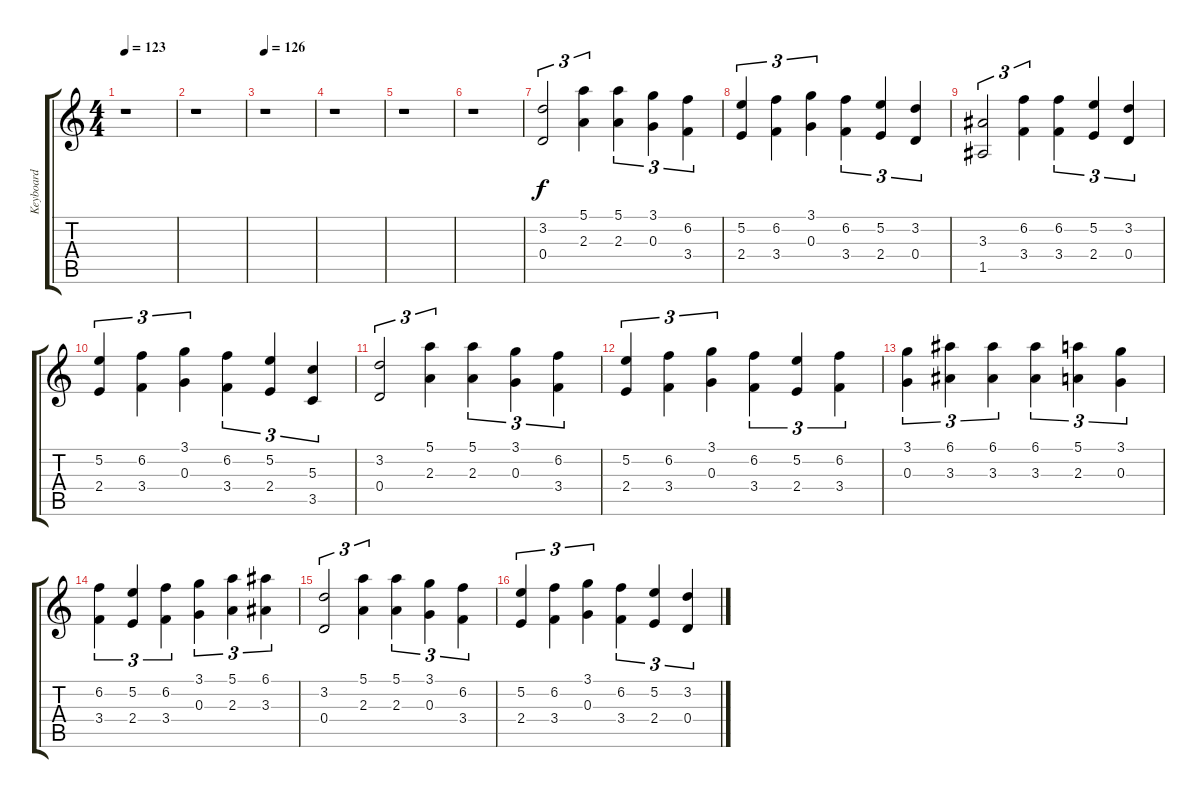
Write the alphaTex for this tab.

\track ("Keyboard" "Keyboard") {instrument acousticgrandpiano}
\staff {score tabs}
\tuning (E5 B4 G4 D4 A3 D3) {hide}
\ts (4 4)
\tempo 123
\clef g2
\ks c
r.1{dy f} |
r.1 |
\tempo 126
r.1 |
r.1 |
r.1 |
r.1 |
(3.2 0.4).2{tu (3 2)} (5.1 2.3).4{tu (3 2)} (5.1 2.3).4{tu (3 2)} (3.1 0.3).4{tu (3 2)} (6.2 3.4).4{tu (3 2)} |
(5.2 2.4).4{tu (3 2)} (6.2 3.4).4{tu (3 2)} (3.1 0.3).4{tu (3 2)} (6.2 3.4).4{tu (3 2)} (5.2 2.4).4{tu (3 2)} (3.2 0.4).4{tu (3 2)} |
(3.3 1.5).2{tu (3 2)} (6.2 3.4).4{tu (3 2)} (6.2 3.4).4{tu (3 2)} (5.2 2.4).4{tu (3 2)} (3.2 0.4).4{tu (3 2)} |
(5.2 2.4).4{tu (3 2)} (6.2 3.4).4{tu (3 2)} (3.1 0.3).4{tu (3 2)} (6.2 3.4).4{tu (3 2)} (5.2 2.4).4{tu (3 2)} (5.3 3.5).4{tu (3 2)} |
(3.2 0.4).2{tu (3 2)} (5.1 2.3).4{tu (3 2)} (5.1 2.3).4{tu (3 2)} (3.1 0.3).4{tu (3 2)} (6.2 3.4).4{tu (3 2)} |
(5.2 2.4).4{tu (3 2)} (6.2 3.4).4{tu (3 2)} (3.1 0.3).4{tu (3 2)} (6.2 3.4).4{tu (3 2)} (5.2 2.4).4{tu (3 2)} (6.2 3.4).4{tu (3 2)} |
(3.1 0.3).4{tu (3 2)} (6.1 3.3).4{tu (3 2)} (6.1 3.3).4{tu (3 2)} (6.1 3.3).4{tu (3 2)} (5.1 2.3).4{tu (3 2)} (3.1 0.3).4{tu (3 2)} |
(6.2 3.4).4{tu (3 2)} (5.2 2.4).4{tu (3 2)} (6.2 3.4).4{tu (3 2)} (3.1 0.3).4{tu (3 2)} (5.1 2.3).4{tu (3 2)} (6.1 3.3).4{tu (3 2)} |
(3.2 0.4).2{tu (3 2)} (5.1 2.3).4{tu (3 2)} (5.1 2.3).4{tu (3 2)} (3.1 0.3).4{tu (3 2)} (6.2 3.4).4{tu (3 2)} |
(5.2 2.4).4{tu (3 2)} (6.2 3.4).4{tu (3 2)} (3.1 0.3).4{tu (3 2)} (6.2 3.4).4{tu (3 2)} (5.2 2.4).4{tu (3 2)} (3.2 0.4).4{tu (3 2)}
